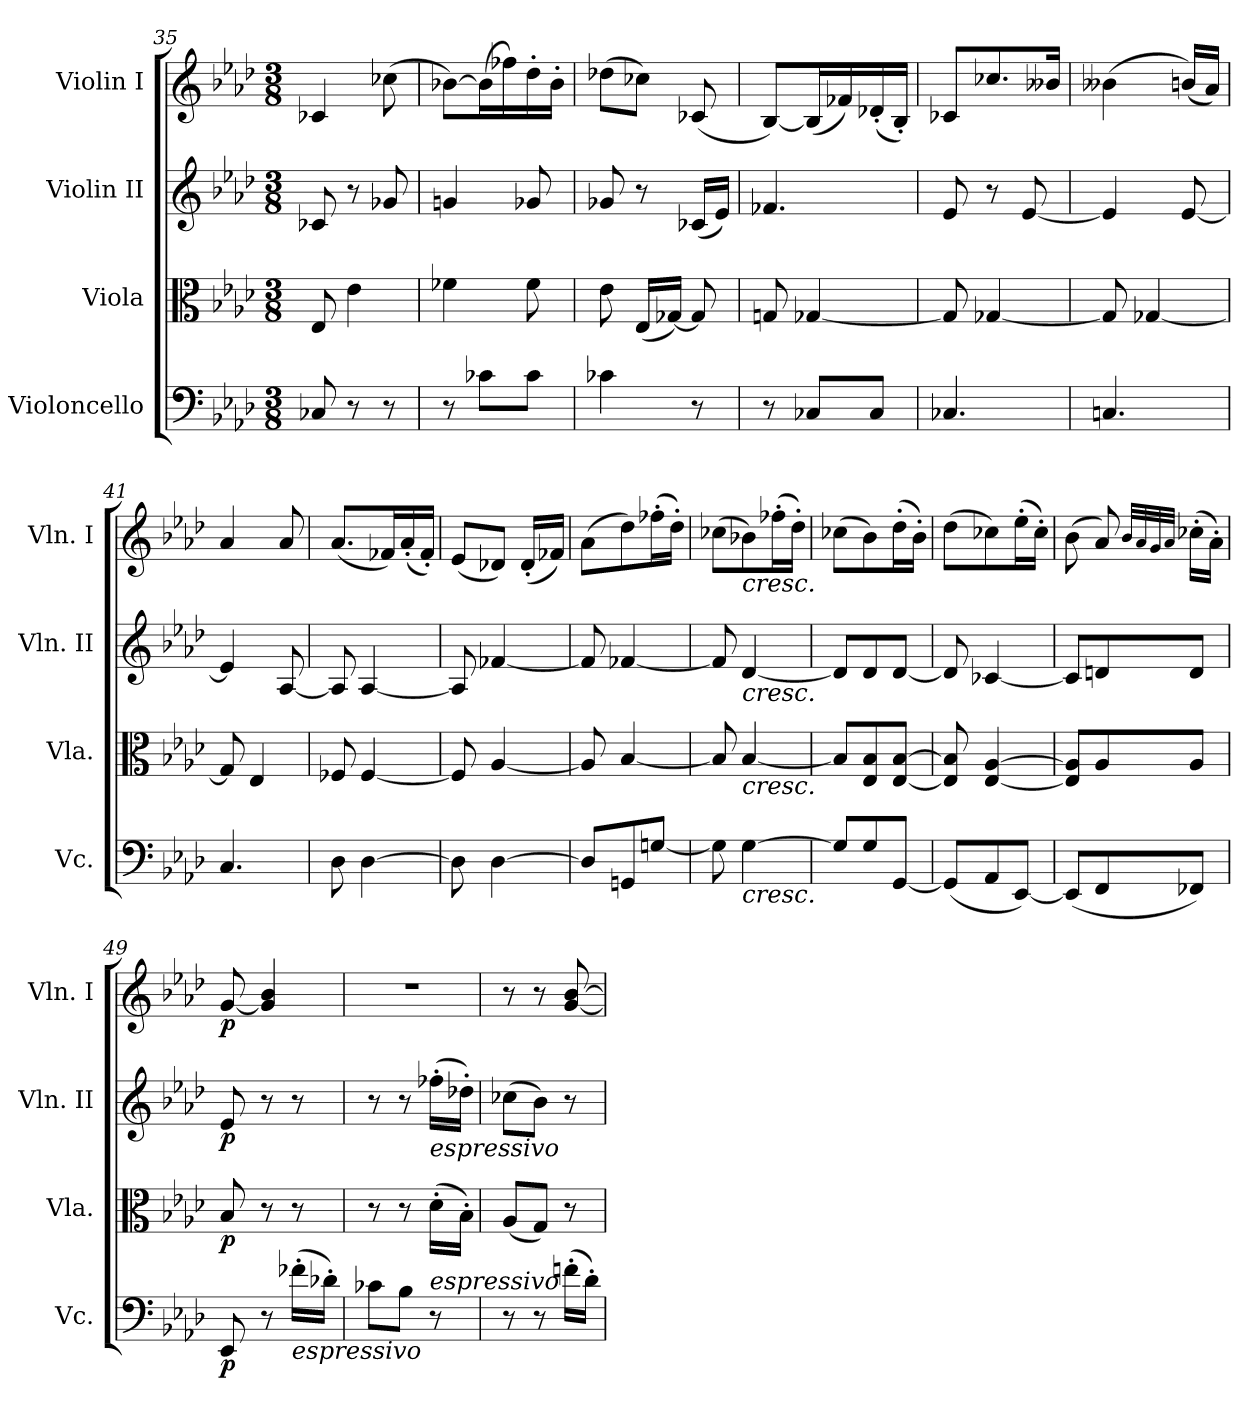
**kern	**dynam	**kern	**dynam	**kern	**dynam	**kern	**dynam
*part4	*part4	*part3	*part3	*part2	*part2	*part1	*part1
*staff4	*staff4	*staff3	*staff3	*staff2	*staff2	*staff1	*staff1
*I"Violoncello	*	*I"Viola	*	*I"Violin II	*	*I"Violin I	*
*I'Vc.	*	*I'Vla.	*	*I'Vln. II	*	*I'Vln. I	*
*clefF4	*	*clefC3	*	*clefG2	*	*clefG2	*
*k[b-e-a-d-]	*	*k[b-e-a-d-]	*	*k[b-e-a-d-]	*	*k[b-e-a-d-]	*
*A-:	*	*A-:	*	*A-:	*	*A-:	*
*M3/8	*	*M3/8	*	*M3/8	*	*M3/8	*
=35	=35	=35	=35	=35	=35	=35	=35
8C-X	.	8E-	.	8c-X	.	4c-X	.
8r	.	4e-	.	8r	.	.	.
8r	.	.	.	8g-X	.	(8cc-X	.
=36	=36	=36	=36	=36	=36	=36	=36
8r	.	4f-X	.	4gn	.	[8b-XL)	.
8c-XL	.	.	.	.	.	(16b-L]	.
.	.	.	.	.	.	16ff-X)	.
8c-J	.	8f-	.	8g-X	.	16dd-'	.
.	.	.	.	.	.	16b-'JJ	.
=37	=37	=37	=37	=37	=37	=37	=37
4c-X	.	8e-	.	8g-X	.	(8dd-XL	.
.	.	(16E-LL	.	8r	.	8cc-XJ)	.
.	.	[16G-XJJ)	.	.	.	.	.
8r	.	8G-]	.	(16c-XLL	.	(8c-X	.
.	.	.	.	16e-JJ)	.	.	.
=38	=38	=38	=38	=38	=38	=38	=38
8r	.	8Gn	.	4.f-X	.	[8B-L)	.
8C-XL	.	[4G-X	.	.	.	(16B-L]	.
.	.	.	.	.	.	16f-X)	.
8C-J	.	.	.	.	.	(16d-X'	.
.	.	.	.	.	.	16B-'JJ)	.
=39	=39	=39	=39	=39	=39	=39	=39
4.C-X	.	8G-]	.	8e-	.	8c-XL	.
.	.	[4G-X	.	8r	.	8.cc-X	.
.	.	.	.	[8e-	.	.	.
.	.	.	.	.	.	16b--XJk	.
=40	=40	=40	=40	=40	=40	=40	=40
4.Cn	.	8G-]	.	4e-]	.	(4b--X	.
.	.	[4G-X	.	.	.	.	.
.	.	.	.	[8e-	.	(16bnLL)	.
.	.	.	.	.	.	16a-JJ)	.
=41	=41	=41	=41	=41	=41	=41	=41
4.C	.	8G-]	.	4e-]	.	4a-	.
.	.	4E-	.	.	.	.	.
.	.	.	.	[8A-	.	8a-	.
=42	=42	=42	=42	=42	=42	=42	=42
8D-	.	8F-X	.	8A-]	.	(8.a-L	.
[4D-	.	[4F-	.	[4A-	.	.	.
.	.	.	.	.	.	16f-XL)	.
.	.	.	.	.	.	(16a-'	.
.	.	.	.	.	.	16f-'JJ)	.
=43	=43	=43	=43	=43	=43	=43	=43
8D-]	.	8F-]	.	8A-]	.	(8e-L	.
[4D-	.	[4A-	.	[4f-X	.	8d-XJ)	.
.	.	.	.	.	.	(16d-'LL	.
.	.	.	.	.	.	16f-XJJ)	.
=44	=44	=44	=44	=44	=44	=44	=44
8D-L]	.	8A-]	.	8f-]	.	(8a-L	.
8GGn	.	[4B-	.	[4f-X	.	8dd-)	.
[8GnJ	.	.	.	.	.	(16ff-X'L	.
.	.	.	.	.	.	16dd-'JJ)	.
=45	=45	=45	=45	=45	=45	=45	=45
8G]	.	8B-]	.	8f-]	.	(8cc-XL	.
!	!	!	!	!	!	!LO:TX:b:i:t=cresc.	!
!	!	!	!	!LO:TX:b:i:t=cresc.	!	!	!
!	!	!LO:TX:b:i:t=cresc.	!	!	!	!	!
!LO:TX:b:i:t=cresc.	!	!	!	!	!	!	!
[4G	.	[4B-	.	[4d-	.	8b-X)	.
.	.	.	.	.	.	(16ff-X'L	.
.	.	.	.	.	.	16dd-'JJ)	.
=46	=46	=46	=46	=46	=46	=46	=46
8GL]	.	8B-L]	.	8d-L]	.	(8cc-XL	.
8G	.	8E- 8B-	.	8d-	.	8b-)	.
[8GGJ	.	[8E- [8B-J	.	[8d-J	.	(16dd-'L	.
.	.	.	.	.	.	16b-'JJ)	.
=47	=47	=47	=47	=47	=47	=47	=47
(8GGL]	.	8E-] 8B-]	.	8d-]	.	(8dd-L	.
8AA-	.	[4E- [4A-	.	[4c-X	.	8cc-X)	.
[8EE-J)	.	.	.	.	.	(16ee-'L	.
.	.	.	.	.	.	16cc-'JJ)	.
=48	=48	=48	=48	=48	=48	=48	=48
(8EE-L]	.	8E-] 8A-]L	.	8c-L]	.	(8b-	.
8FF	.	8A-	.	8dn	.	8a-)	.
.	.	.	.	.	.	32qqb-/LLL	.
.	.	.	.	.	.	32qqa-/	.
.	.	.	.	.	.	32qqg/	.
.	.	.	.	.	.	32qqa-/JJJ	.
8FF-XJ)	.	8A-J	.	8dJ	.	(16cc-X'LL	.
.	.	.	.	.	.	16a-'JJ)	.
=49	=49	=49	=49	=49	=49	=49	=49
8EE-	p	8B-	p	8e-	p	[8g	p
8r	.	8r	.	8r	.	4g] 4b-	.
!LO:TX:b:i:t=espressivo	!	!	!	!	!	!	!
(16f-X'LL	.	8r	.	8r	.	.	.
16d-X'JJ)	.	.	.	.	.	.	.
=50	=50	=50	=50	=50	=50	=50	=50
8c-XL	.	8r	.	8r	.	4.r	.
8B-J	.	8r	.	8r	.	.	.
!	!	!	!	!LO:TX:b:i:t=espressivo	!	!	!
!LO:TX:a:i:t=espressivo	!	!	!	!	!	!	!
8r	.	(16d-'LL	.	(16ff-X'LL	.	.	.
.	.	16B-'JJ)	.	16dd-X'JJ)	.	.	.
=51	=51	=51	=51	=51	=51	=51	=51
8r	.	(8A-L	.	(8cc-XL	.	8r	.
8r	.	8GJ)	.	8b-J)	.	8r	.
(16fn'LL	.	8r	.	8r	.	[8g [8b-	.
16d-'JJ)	.	.	.	.	.	.	.
=	=	=	=	=	=	=	=
*-	*-	*-	*-	*-	*-	*-	*-
